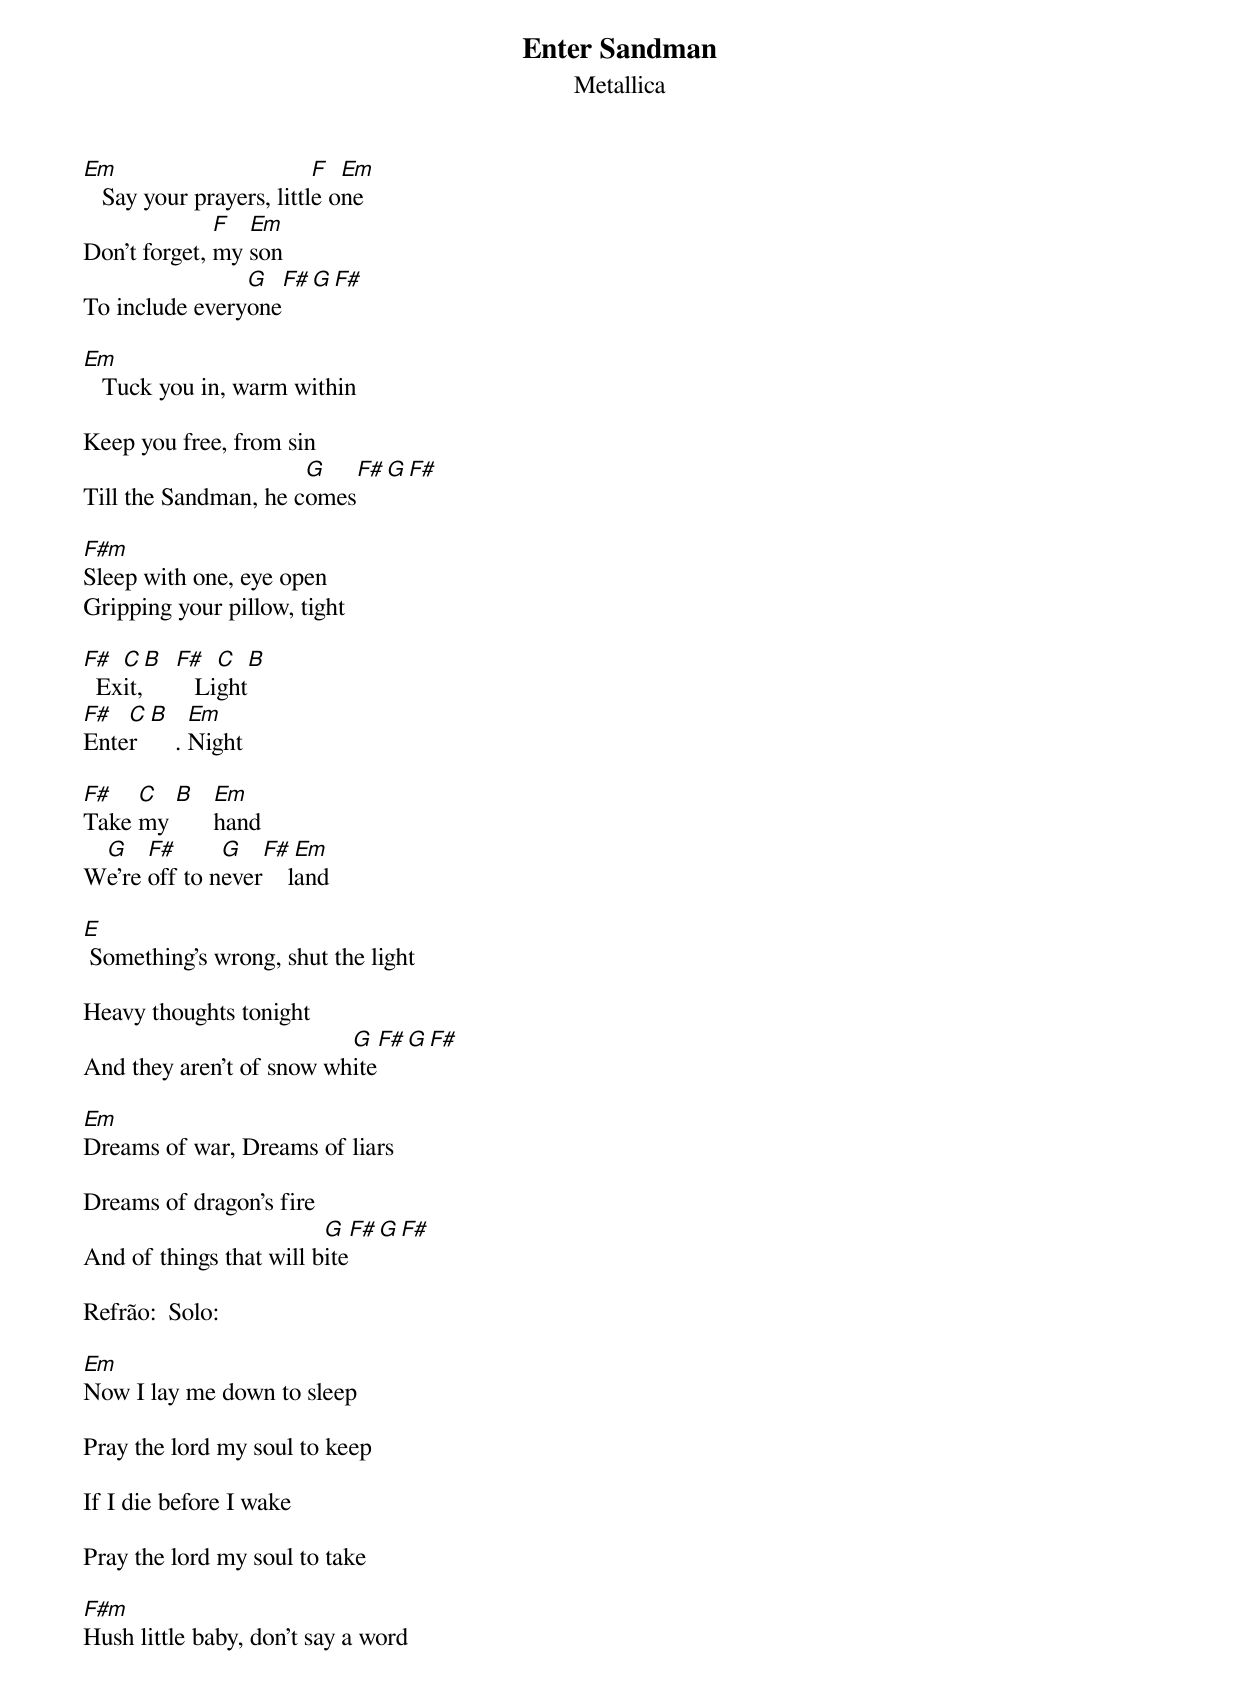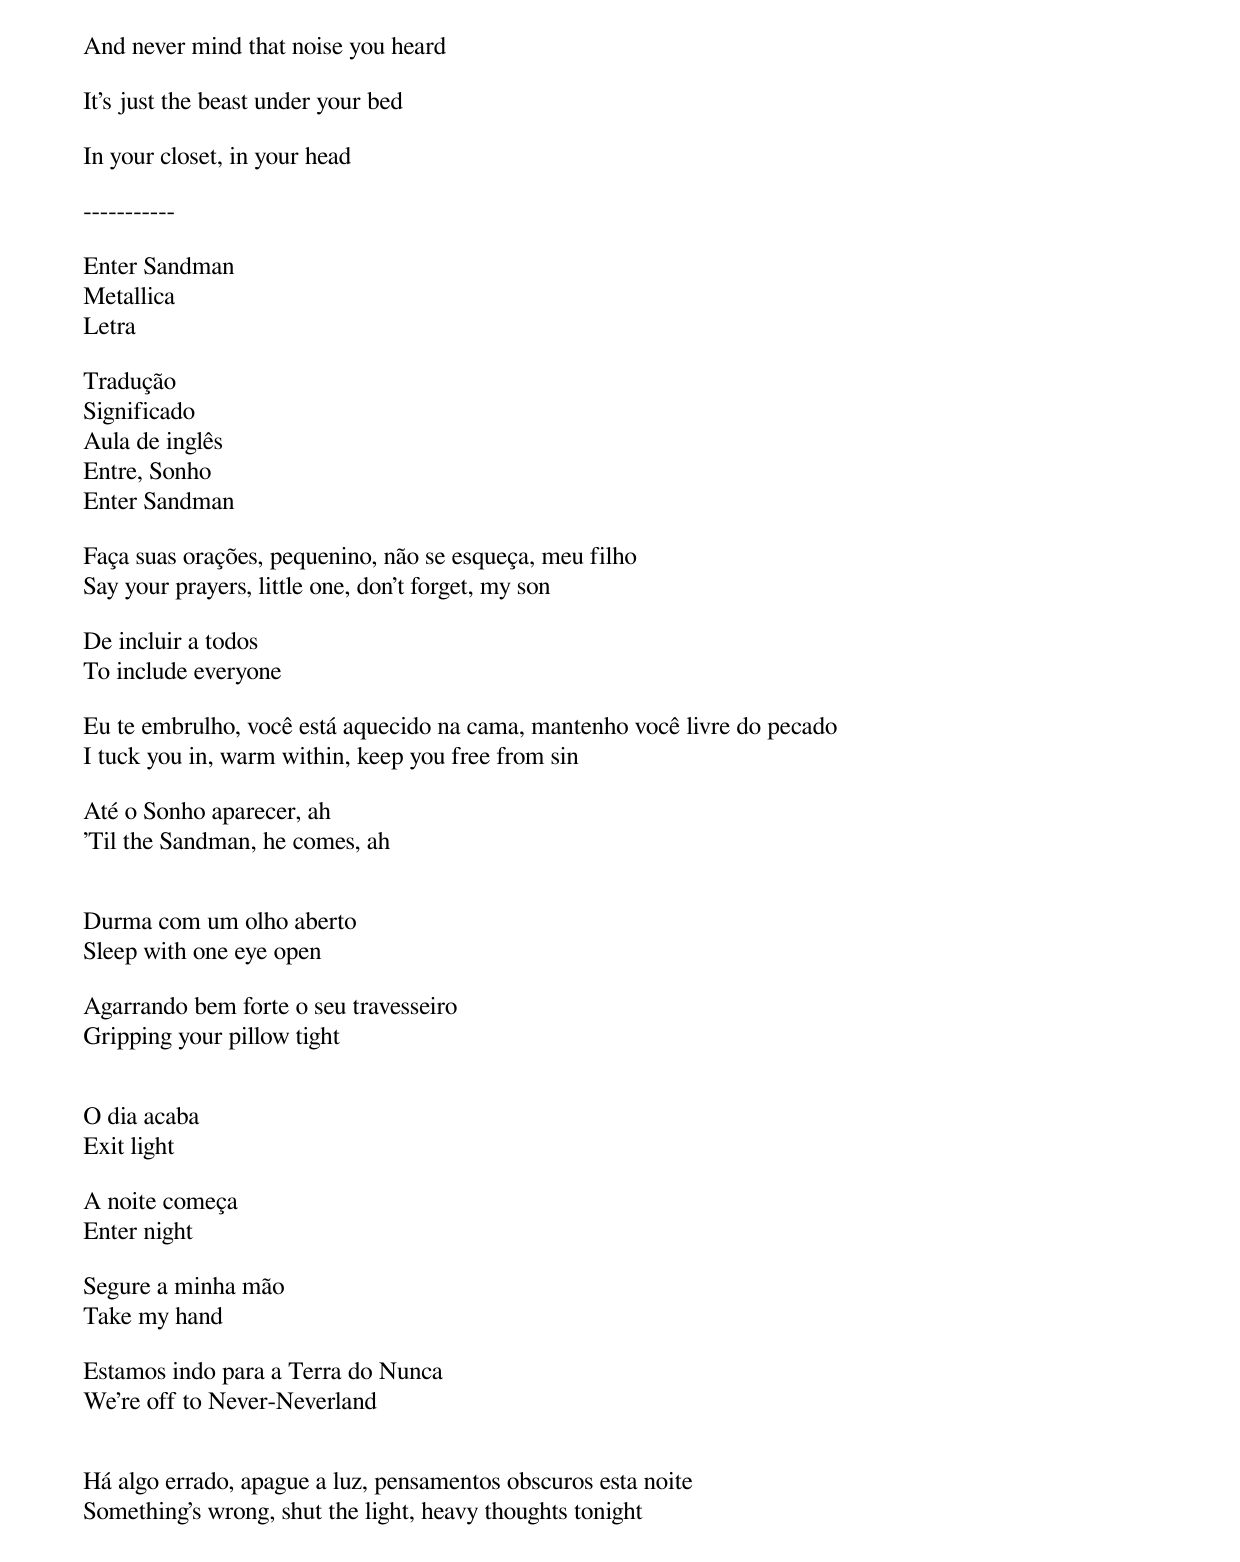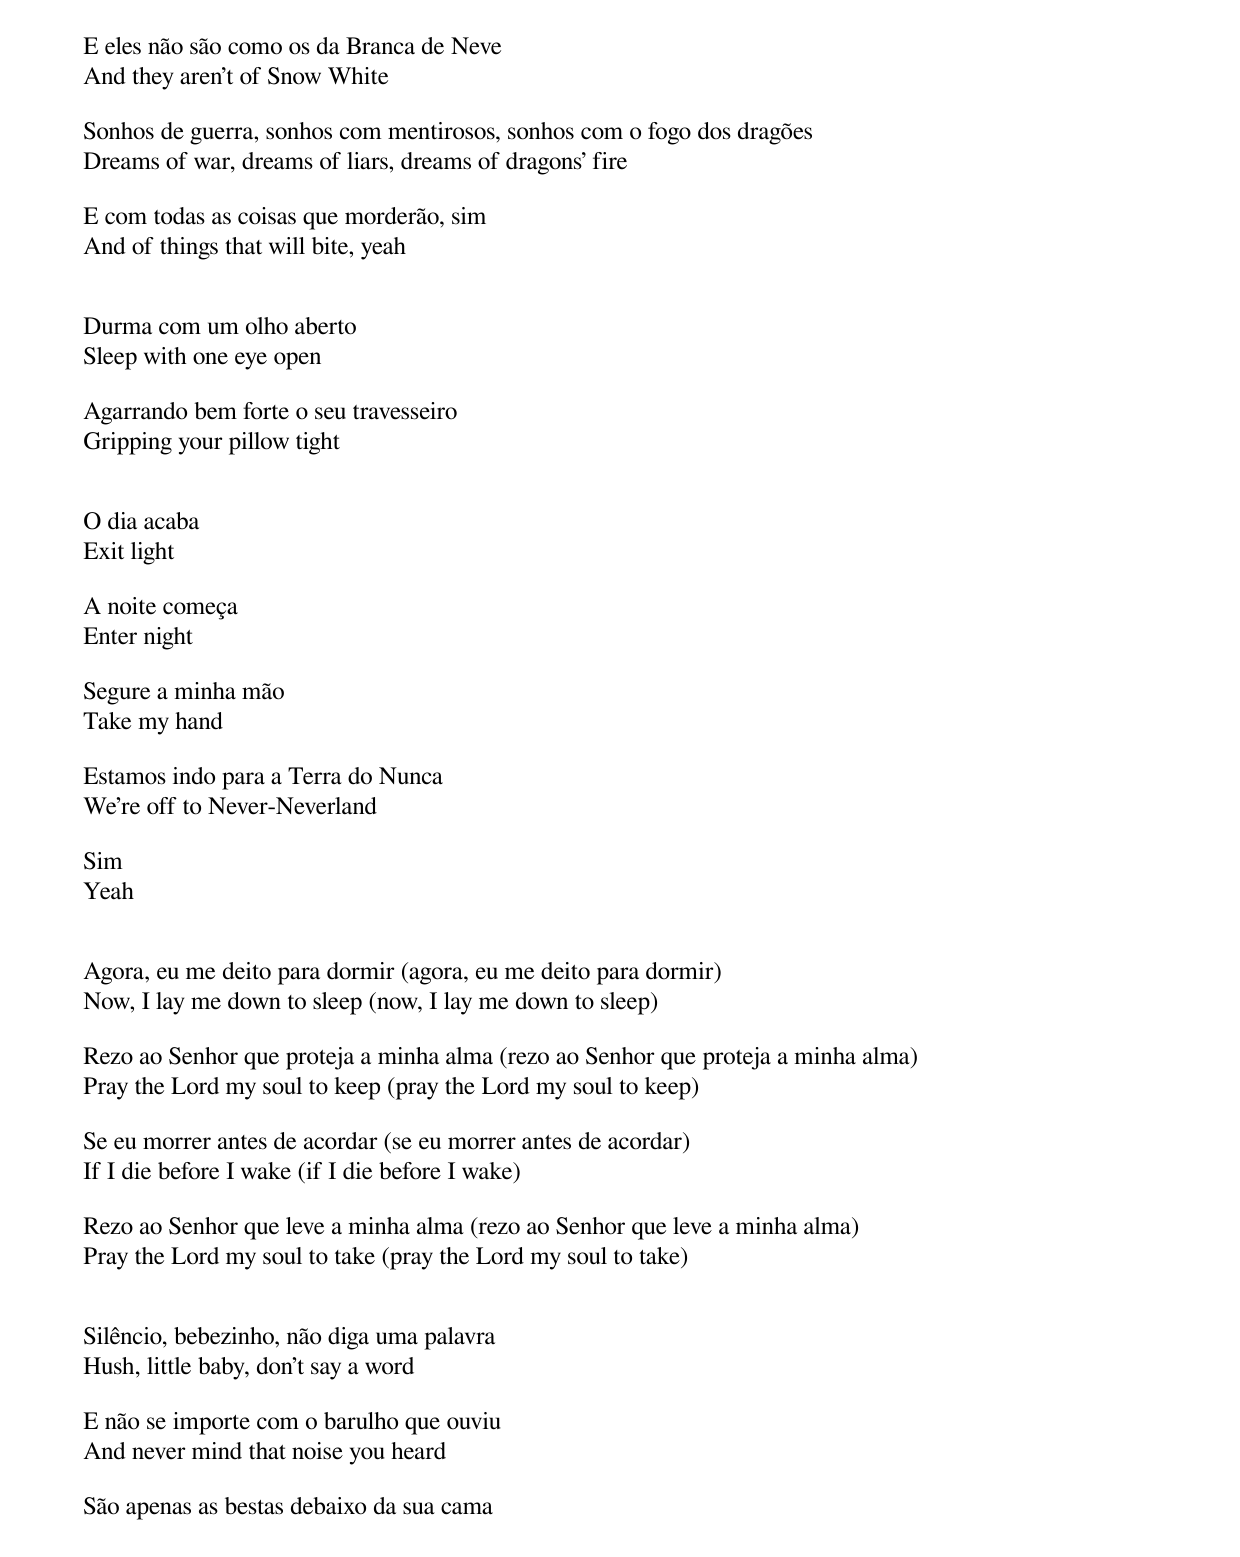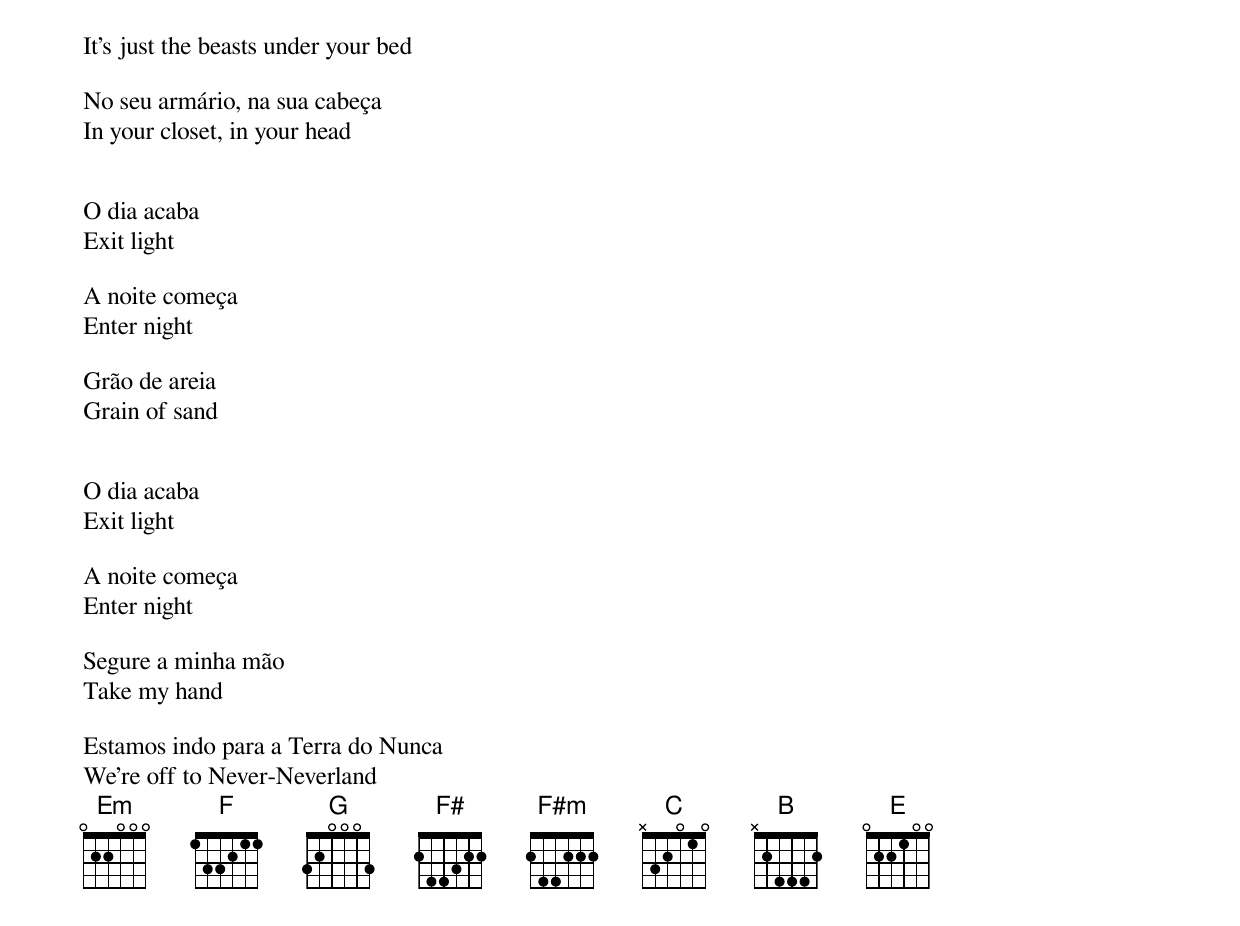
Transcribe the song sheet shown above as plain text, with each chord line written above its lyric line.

Enter Sandman
Metallica

Em                        F  Em
   Say your prayers, little one
              F  Em
Don't forget, my son
                G   F#  G  F#
To include everyone

Em
   Tuck you in, warm within

Keep you free, from sin
                      G   F#  G  F#
Till the Sandman, he comes

F#m
Sleep with one, eye open
Gripping your pillow, tight

F#  C  B F#   C  B
  Exit,     Light
F#  C  B     Em
Enter      . Night

F#   C  B  Em
Take my    hand
 G    F#      G   F#   Em
We're off to never    land

E
 Something's wrong, shut the light

Heavy thoughts tonight
                          G   F#  G  F#
And they aren't of snow white

Em
Dreams of war, Dreams of liars

Dreams of dragon's fire
                         G   F#  G  F#
And of things that will bite

Refrão:  Solo:

Em
Now I lay me down to sleep

Pray the lord my soul to keep

If I die before I wake

Pray the lord my soul to take

F#m
Hush little baby, don't say a word

And never mind that noise you heard

It's just the beast under your bed

In your closet, in your head

-----------

Enter Sandman
Metallica
Letra

Tradução
Significado
Aula de inglês
Entre, Sonho
Enter Sandman

Faça suas orações, pequenino, não se esqueça, meu filho
Say your prayers, little one, don't forget, my son

De incluir a todos
To include everyone

Eu te embrulho, você está aquecido na cama, mantenho você livre do pecado
I tuck you in, warm within, keep you free from sin

Até o Sonho aparecer, ah
'Til the Sandman, he comes, ah


Durma com um olho aberto
Sleep with one eye open

Agarrando bem forte o seu travesseiro
Gripping your pillow tight


O dia acaba
Exit light

A noite começa
Enter night

Segure a minha mão
Take my hand

Estamos indo para a Terra do Nunca
We're off to Never-Neverland


Há algo errado, apague a luz, pensamentos obscuros esta noite
Something's wrong, shut the light, heavy thoughts tonight

E eles não são como os da Branca de Neve
And they aren't of Snow White

Sonhos de guerra, sonhos com mentirosos, sonhos com o fogo dos dragões
Dreams of war, dreams of liars, dreams of dragons' fire

E com todas as coisas que morderão, sim
And of things that will bite, yeah


Durma com um olho aberto
Sleep with one eye open

Agarrando bem forte o seu travesseiro
Gripping your pillow tight


O dia acaba
Exit light

A noite começa
Enter night

Segure a minha mão
Take my hand

Estamos indo para a Terra do Nunca
We're off to Never-Neverland

Sim
Yeah


Agora, eu me deito para dormir (agora, eu me deito para dormir)
Now, I lay me down to sleep (now, I lay me down to sleep)

Rezo ao Senhor que proteja a minha alma (rezo ao Senhor que proteja a minha alma)
Pray the Lord my soul to keep (pray the Lord my soul to keep)

Se eu morrer antes de acordar (se eu morrer antes de acordar)
If I die before I wake (if I die before I wake)

Rezo ao Senhor que leve a minha alma (rezo ao Senhor que leve a minha alma)
Pray the Lord my soul to take (pray the Lord my soul to take)


Silêncio, bebezinho, não diga uma palavra
Hush, little baby, don't say a word

E não se importe com o barulho que ouviu
And never mind that noise you heard

São apenas as bestas debaixo da sua cama
It's just the beasts under your bed

No seu armário, na sua cabeça
In your closet, in your head


O dia acaba
Exit light

A noite começa
Enter night

Grão de areia
Grain of sand


O dia acaba
Exit light

A noite começa
Enter night

Segure a minha mão
Take my hand

Estamos indo para a Terra do Nunca
We're off to Never-Neverland
